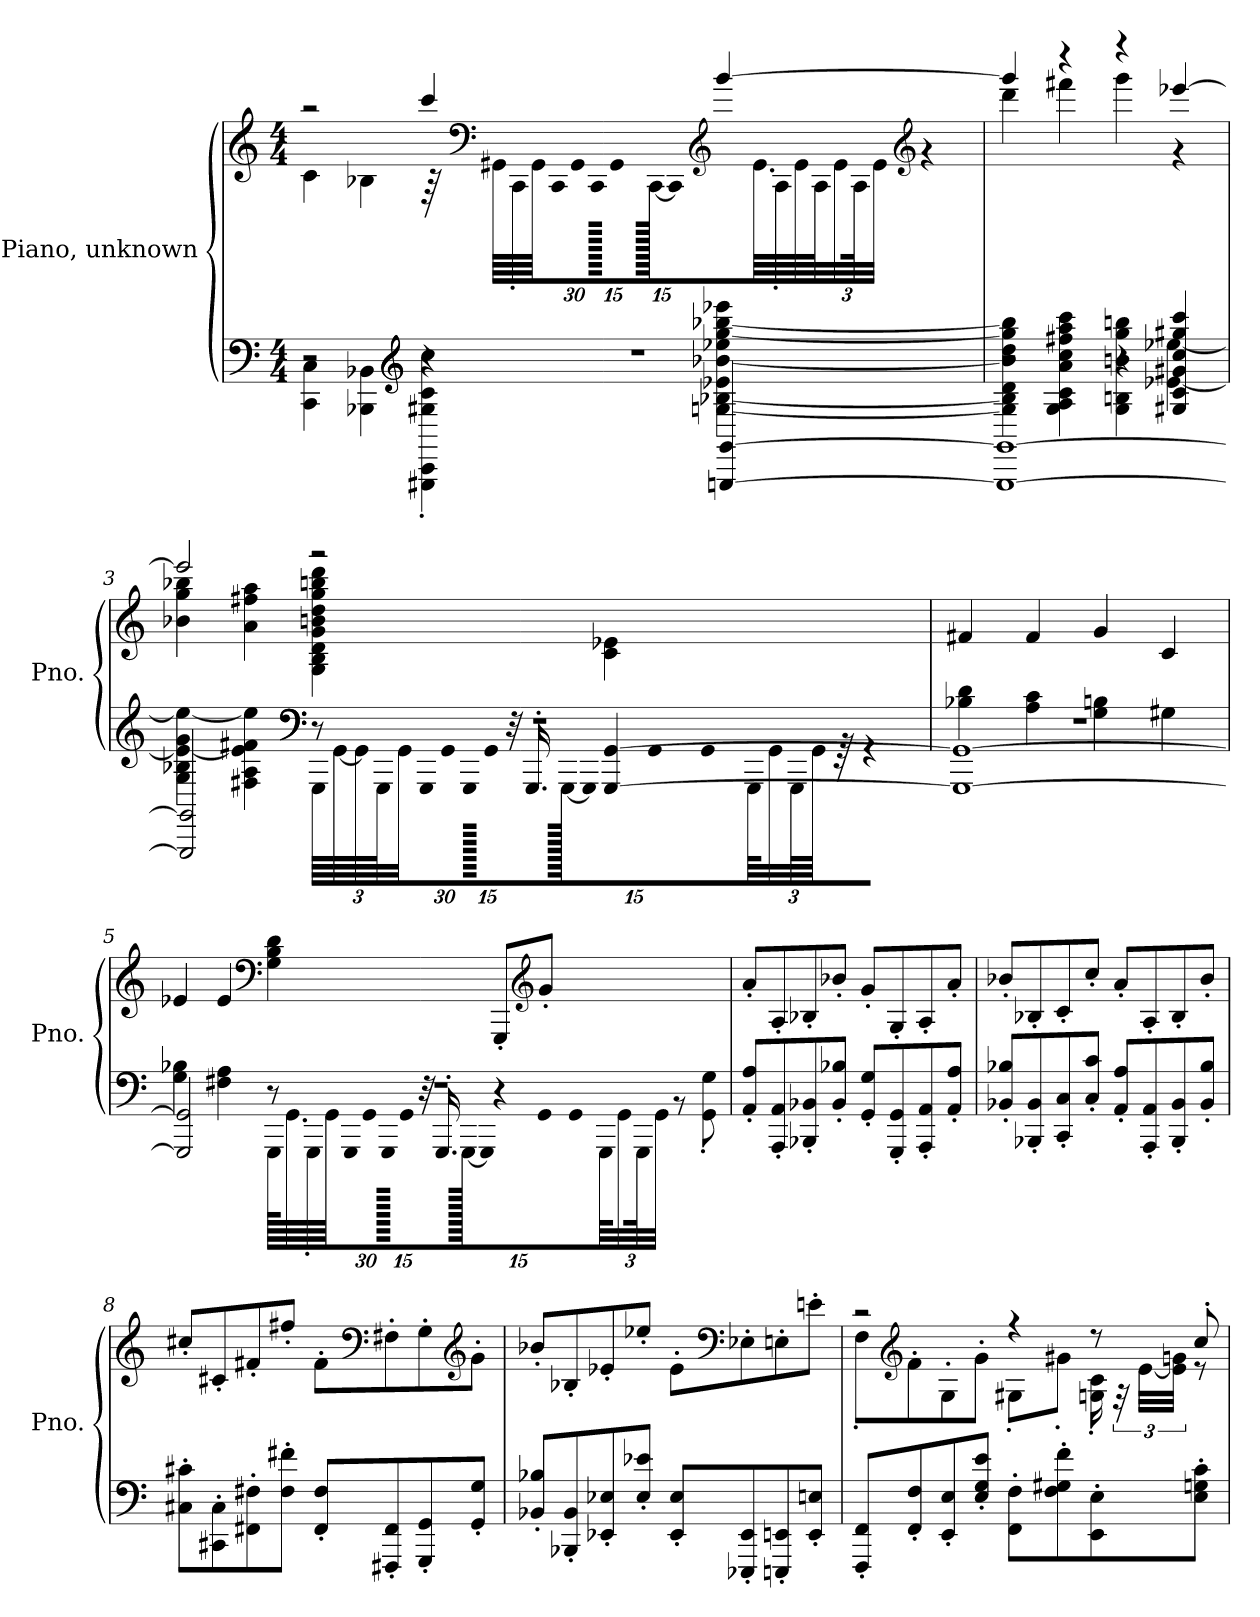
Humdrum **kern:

**kern	**kern
*part1	*part1
*staff2	*staff1
*I"Piano, unknown	*
*I'Pno.	*
*clefF4	*clefG2
*k[]	*k[]
*M4/4	*M4/4
*MM120	*MM120
=1	=1
*^	*^
*	*^	*	*
1r	4CC\ 4C\	2r	2r	4c\
.	4BBB-X\ 4BB-X\	.	.	4B-X\
*clefG2	*	*	*	*
.	4GGG#X\' 4CC\' 4G#X\' 4c\' 4cc\'	4r	4ccc/	64r
*	*	*	*clefF4	*
.	.	.	.	64GG#X\LLLL
.	.	.	.	64CC'\
.	.	.	.	64GG#\
*	*	*	*	*Xbrackettup
!	!	!	!	!LO:N:vis=256
.	.	.	.	1920%17CC\K
!	!	!	!	!LO:N:vis=64
.	.	.	.	960%17GG#\
!	!	!	!	!LO:N:vis=64
.	.	.	.	960%17CC\
.	.	.	.	1920ryy
!	!	!	!	!LO:N:vis=64
.	.	.	.	960%17GG#\
.	.	.	.	[1920CC\
.	.	.	.	960%7CC\K]
.	.	.	.	64.GG#\
.	.	.	.	64CC'\
.	.	.	.	64GG#\
.	.	.	.	96CC\J
.	.	.	.	48GG#\
.	.	.	.	96CC\K
.	.	.	.	48GG#\JJJ
*	*	*	*clefG2	*
.	[4Gn\ [4B-X\ 4e-X\ [4b-X\ 4ee-X\ [4gg\ [4bb-X\ 4eee-X\	[4GGGn/ [4GG/	[4ggg/	4r
=2	=2	=2	=2	=2
2r	4G\] 4B-\] 4d\ 4b-\] 4dd\ 4gg\] 4bb-\]	1GGG_ 1GG_	4ggg/]	4ddd\
.	4G\ 4A\ 4c\ 4a\ 4cc\ 4ff#X\ 4aa\ 4ccc\	.	4r	4fff#X\
4r	4G\ 4Bn\ 4bn\ 4gg\ 4bbn\	.	4r	4ggg\
4G#X/ 4c/ 4g#X/ 4cc/ 4gg#X/ 4ccc/	[4e-X\ [4ee-X\	.	[4eee-X/	4r
!!LO:LB:g=z	!!
=3	=3	=3	=3	=3
1r	4G\ 4B-X\ 4e-\_ 4g\ 4ee-\_	2GGG/] 2GG/]	2eee-/]	4b-X\ 4gg\ 4bb-X\
.	4F#X\ 4A\ 4e-\] 4f#X\ 4ee-\]	.	.	4a\ 4ff#X\ 4aa\
*clefF4	*	*	*	*
*	*Xbrackettup	*	*	*
.	96GGG\LLLL	8r	2r	4G\ 4B\ 4d\ 4g\ 4bn\ 4dd\ 4gg\ 4bbn\ 4ddd\
.	[96GG\	.	.	.
.	96GG\]	.	.	.
.	96GGG\J	.	.	.
.	48GG\	.	.	.
!	!LO:N:vis=256	!	!	!
.	1920%17GGG\KL	.	.	.
!	!LO:N:vis=64	!	!	!
.	960%17GG\	.	.	.
!	!LO:N:vis=64	!	!	!
.	960%17GGG\	.	.	.
.	1920ryy	.	.	.
!	!LO:N:vis=64	!	!	!
.	960%17GG\	.	.	.
.	[1920GGG\	32r	.	.
.	1920%23GGG\J]	.	.	.
.	40GG\	.	.	.
.	.	16.GGG'/	.	.
.	40GG\	.	.	.
.	96GGG\K	.	.	.
.	48GG\	.	.	.
*	*brackettup	*	*	*
.	96GGG\L	.	.	.
.	96GG\JJJJ	.	.	.
.	96r	.	.	.
.	4r	[4GGG/ [4GG/	.	4c\ 4e-X\
*	*	*	*v	*v
=4	=4	=4	=4
1r	4B-X\ 4d\	1GGG_ 1GG_	4f#X/
.	4A\ 4c\	.	4f#/
.	4G\ 4Bn\	.	4g/
.	4G#X\	.	4c/
!!LO:LB:g=z
=5	=5	=5	=5
1r	4G\ 4B-X\	2GGG/] 2GG/]	4e-X/
.	4F#X\ 4A\	.	4e-/
*	*	*	*clefF4
.	128GGG\KLLLL	8r	4G\ 4B\ 4d\
.	64.GG\	.	.
.	64GGG'\	.	.
.	64GG\	.	.
*	*Xbrackettup	*	*
!	!LO:N:vis=256	!	!
.	1920%17GGG\K	.	.
!	!LO:N:vis=64	!	!
.	960%17GG\	.	.
!	!LO:N:vis=64	!	!
.	960%17GGG\	.	.
.	1920ryy	.	.
!	!LO:N:vis=64	!	!
.	960%17GG\	.	.
.	[1920GGG\	32r	.
.	1920%23GGG\J]	.	.
.	40GG\	.	.
.	.	16.GGG'/	.
.	40GG\	.	.
.	96GGG\K	.	.
.	48GG\	.	.
.	96GGG\K	.	.
.	48GG\JJJ	.	.
.	8r	4r	8GGG'/L
*	*	*	*clefG2
.	8GG\' 8G\'	.	8g'/J
*v	*v	*v	*
=6	=6
8AA/' 8A/'L	8a'/L
8AAA/' 8AA/'	8A'/
8BBB-X/' 8BB-X/'	8B-X'/
8BB-/' 8B-X/'J	8b-X'/J
8GG/' 8G/'L	8g'/L
8GGG/' 8GG/'	8G'/
8AAA/' 8AA/'	8A'/
8AA/' 8A/'J	8a'/J
=7	=7
8BB-X/' 8B-X/'L	8b-X'/L
8BBB-X/' 8BB-/'	8B-X'/
8CC/' 8C/'	8c'/
8C/' 8c/'J	8cc'/J
8AA/' 8A/'L	8a'/L
8AAA/' 8AA/'	8A'/
8BBB-/' 8BB-/'	8B-'/
8BB-/' 8B-/'J	8b-'/J
!!LO:LB:g=z
=8	=8
8C#X\' 8c#X\'L	8cc#X'/L
8CC#X\' 8C#\'	8c#X'/
8FF#X\' 8F#X\'	8f#X'/
8F#\' 8f#X\'J	8ff#X'/J
8FF#/' 8F#/'L	8f#'\L
*	*clefF4
8FFF#X/' 8FF#/'	8F#X'\
8GGG/' 8GG/'	8G'\
*	*clefG2
8GG/' 8G/'J	8g'\J
=9	=9
8BB-X/' 8B-X/'L	8b-X'/L
8BBB-X/' 8BB-/'	8B-X'/
8EE-X/' 8E-X/'	8e-X'/
8E-/' 8e-X/'J	8ee-X'/J
8EE-/' 8E-/'L	8e-'\L
*	*clefF4
8EEE-X/' 8EE-/'	8E-X'\
8EEEn/' 8EEn/'	8En'\
8EE/' 8En/'J	8en'\J
!!LO:LB:g=z
=10	=10
*	*^
8FFF/' 8FF/'L	2r	8F'\L
*	*clefG2	*
8FF/' 8F/'	.	8f'\
8EE/' 8E/'	.	8G'\
8E/' 8G/' 8e/'J	.	8g'\J
8FF\' 8F\'L	4r	8G#X'\L
8F\' 8G#X\' 8f\'	.	8g#X'\J
8EE\' 8E\'	8r	16Gn\' 16c\'
*	*	*brackettup
.	.	48r
.	.	[48e\LLL
.	.	48e\] 48gn\JJJ
8E\' 8Gn\' 8c\'J	8cc'/	8r
*	*v	*v
=	=
*-	*-
